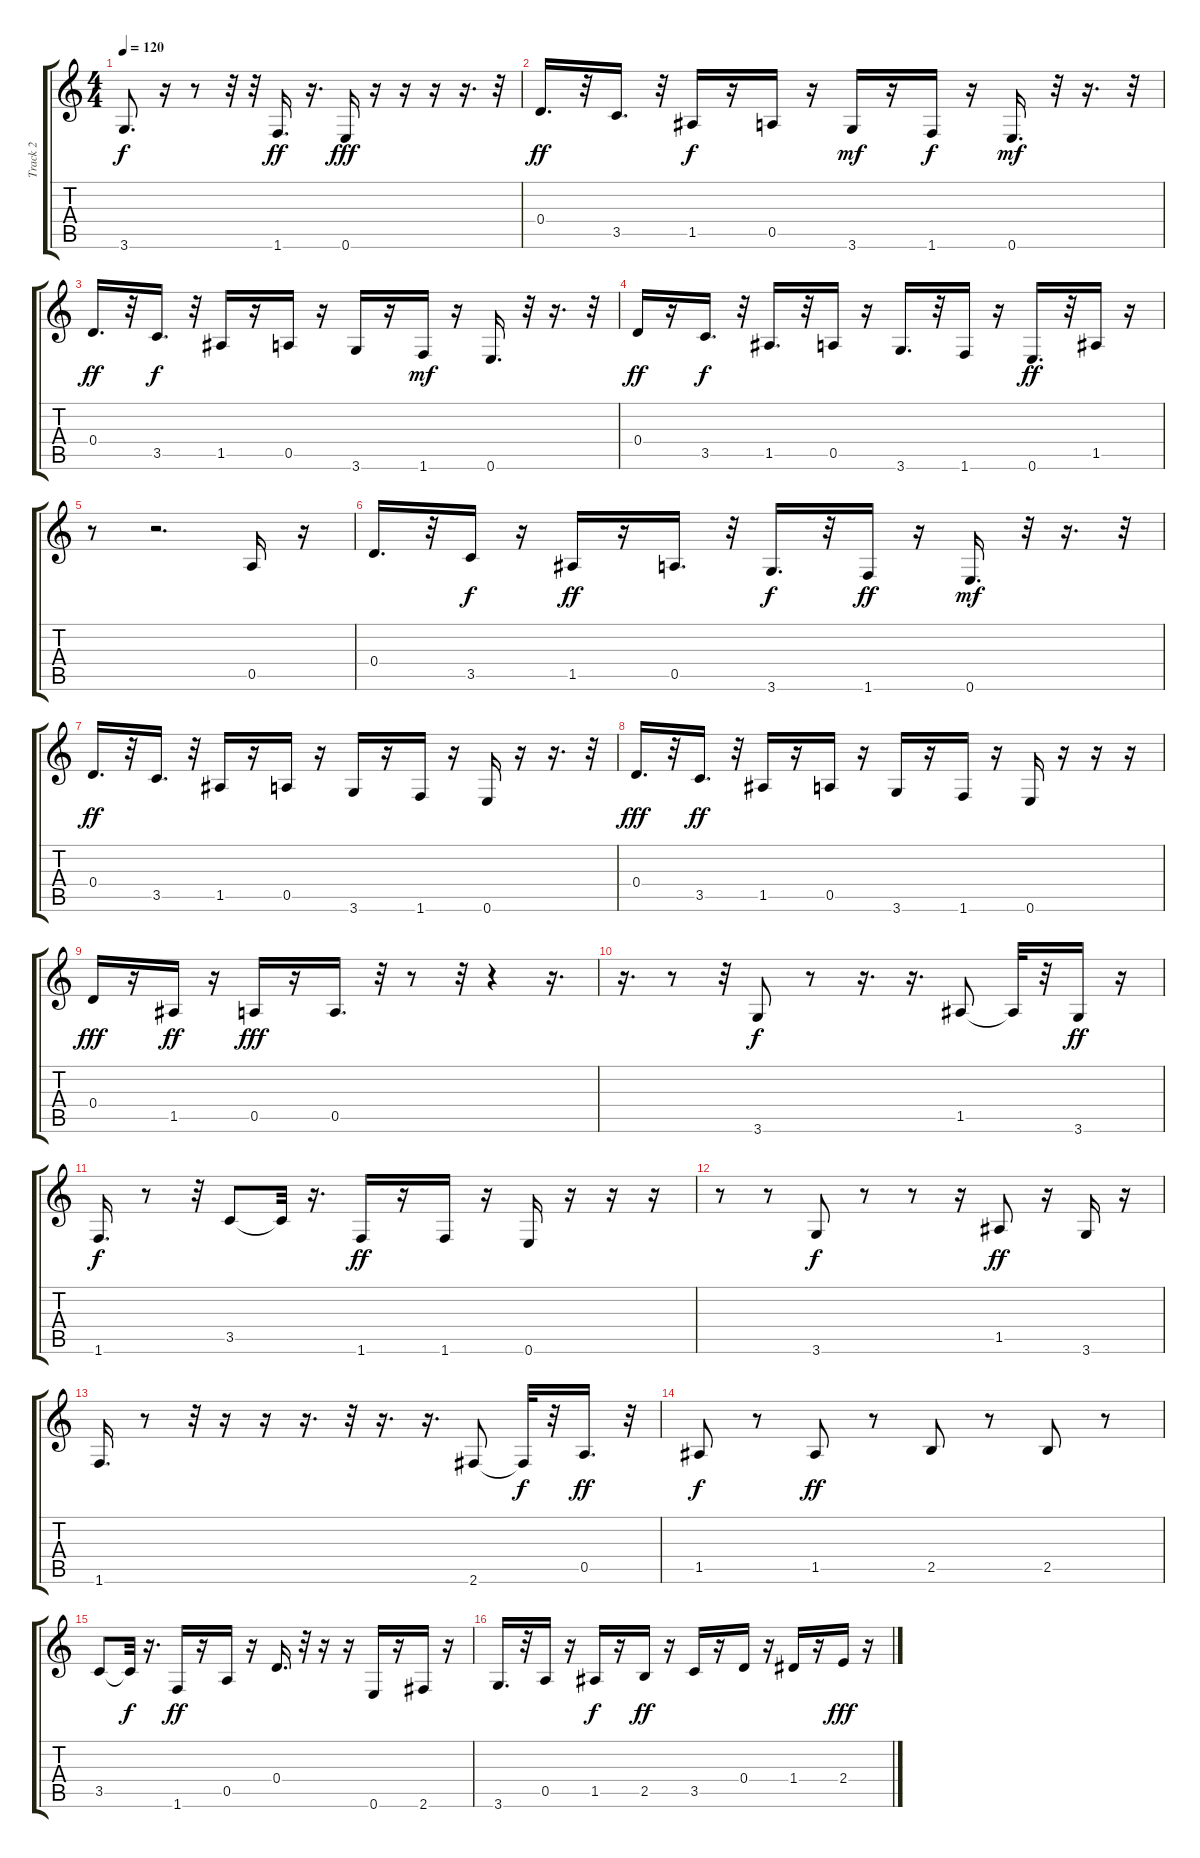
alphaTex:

\track ("Track 2" "Track 2") {instrument synthbass2}
\staff {score tabs}
\tuning (E4 B3 G3 D3 A2 E2) {hide}
\ts (4 4)
\tempo 120
\clef g2
\ks c
3.6.8{d dy f} r.16 r.8 r.32 r.32 1.6.16{d dy ff} r.16{d} 0.6.16{dy fff} r.16 r.16 r.16 r.16{d} r.32 |
0.4.16{d dy ff} r.32 3.5.16{d} r.32 1.5.16{dy f} r.16 0.5.16 r.16 3.6.16{dy mf} r.16 1.6.16{dy f} r.16 0.6.16{d dy mf} r.32 r.16{d} r.32 |
0.4.16{d dy ff} r.32 3.5.16{d dy f} r.32 1.5.16 r.16 0.5.16 r.16 3.6.16 r.16 1.6.16{dy mf} r.16 0.6.16{d} r.32 r.16{d} r.32 |
0.4.16{dy ff} r.16 3.5.16{d dy f} r.32 1.5.16{d} r.32 0.5.16 r.16 3.6.16{d} r.32 1.6.16 r.16 0.6.16{d dy ff} r.32 1.5.16 r.16 |
r.8 r.2{d} 0.5.16 r.16 |
0.4.16{d} r.32 3.5.16{dy f} r.16 1.5.16{dy ff} r.16 0.5.16{d} r.32 3.6.16{d dy f} r.32 1.6.16{dy ff} r.16 0.6.16{d dy mf} r.32 r.16{d} r.32 |
0.4.16{d dy ff} r.32 3.5.16{d} r.32 1.5.16 r.16 0.5.16 r.16 3.6.16 r.16 1.6.16 r.16 0.6.16 r.16 r.16{d} r.32 |
0.4.16{d dy fff} r.32 3.5.16{d dy ff} r.32 1.5.16 r.16 0.5.16 r.16 3.6.16 r.16 1.6.16 r.16 0.6.16 r.16 r.16 r.16 |
0.4.16{dy fff} r.16 1.5.16{dy ff} r.16 0.5.16{dy fff} r.16 0.5.16{d} r.32 r.8 r.32 r.4 r.16{d} |
r.16{d instrument synthbass2} r.8 r.32 3.6.8{dy f} r.8 r.16{d} r.16{d} 1.5.8 1.5{t}.32 r.32 3.6.16{dy ff} r.16 |
1.6.16{d dy f} r.8 r.32 3.5.8 3.5{t}.32 r.16{d} 1.6.16{dy ff} r.16 1.6.16 r.16 0.6.16 r.16 r.16 r.16 |
r.8 r.8 3.6.8{dy f} r.8 r.8 r.16 1.5.8{dy ff} r.16 3.6.16 r.16 |
1.6.16{d} r.8 r.32 r.16 r.16 r.16{d} r.32 r.16{d} r.16{d} 2.6.8 2.6{t}.32{dy f} r.32 0.5.16{d dy ff} r.32 |
1.5.8{dy f} r.8 1.5.8{dy ff} r.8 2.5.8 r.8 2.5.8 r.8 |
3.5.8 3.5{t}.32{dy f} r.16{d} 1.6.16{dy ff} r.16 0.5.16 r.16 0.4.16{d} r.32 r.16 r.16 0.6.16 r.16 2.6.16 r.16 |
3.6.16{d} r.32 0.5.16 r.16 1.5.16{dy f} r.16 2.5.16{dy ff} r.16 3.5.16 r.16 0.4.16 r.16 1.4.16 r.16 2.4.16{dy fff} r.16
